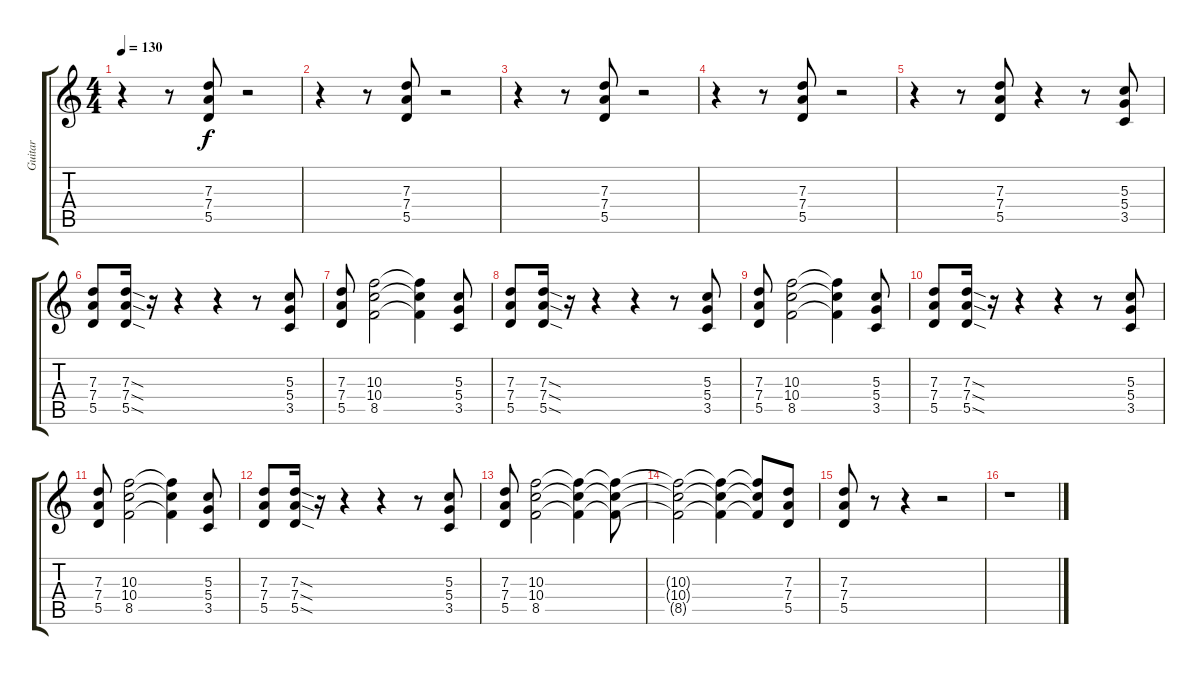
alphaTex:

\track ("Guitar" "Guitar") {instrument distortionguitar}
\staff {score tabs}
\tuning (E4 B3 G3 D3 A2 E2) {hide}
\ts (4 4)
\tempo 130
\clef g2
\ks c
r.4{dy f} r.8 (7.3 7.4 5.5).8 r.2 |
r.4 r.8 (7.3 7.4 5.5).8 r.2 |
r.4 r.8 (7.3 7.4 5.5).8 r.2 |
r.4 r.8 (7.3 7.4 5.5).8 r.2 |
r.4 r.8 (7.3 7.4 5.5).8 r.4 r.8 (5.3 5.4 3.5).8 |
(7.3 7.4 5.5).8 (7.3{sod} 7.4{sod} 5.5{sod}).16 r.16 r.4 r.4 r.8 (5.3 5.4 3.5).8 |
(7.3 7.4 5.5).8 (10.3 10.4 8.5).2 (10.3{t} 10.4{t} 8.5{t}).4 (5.3 5.4 3.5).8 |
(7.3 7.4 5.5).8 (7.3{sod} 7.4{sod} 5.5{sod}).16 r.16 r.4 r.4 r.8 (5.3 5.4 3.5).8 |
(7.3 7.4 5.5).8 (10.3 10.4 8.5).2 (10.3{t} 10.4{t} 8.5{t}).4 (5.3 5.4 3.5).8 |
(7.3 7.4 5.5).8 (7.3{sod} 7.4{sod} 5.5{sod}).16 r.16 r.4 r.4 r.8 (5.3 5.4 3.5).8 |
(7.3 7.4 5.5).8 (10.3 10.4 8.5).2 (10.3{t} 10.4{t} 8.5{t}).4 (5.3 5.4 3.5).8 |
(7.3 7.4 5.5).8 (7.3{sod} 7.4{sod} 5.5{sod}).16 r.16 r.4 r.4 r.8 (5.3 5.4 3.5).8 |
(7.3 7.4 5.5).8 (10.3 10.4 8.5).2 (10.3{t} 10.4{t} 8.5{t}).4 (10.3{t} 10.4{t} 8.5{t}).8 |
(10.3{t} 10.4{t} 8.5{t}).2 (10.3{t} 10.4{t} 8.5{t}).4 (10.3{t} 10.4{t} 8.5{t}).8 (7.3 7.4 5.5).8 |
(7.3 7.4 5.5).8 r.8 r.4 r.2 |
r.1
